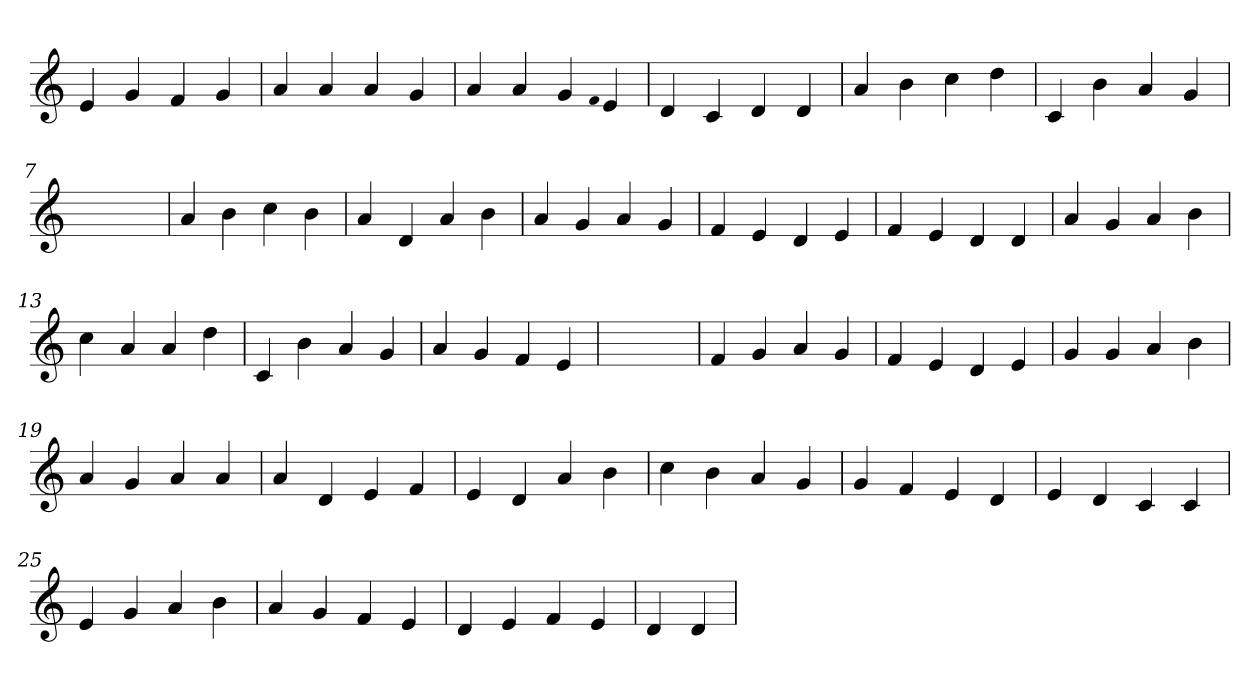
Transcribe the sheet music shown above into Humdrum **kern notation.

**kern
*part1
*staff1
*clefG2
=1
4e
4g
4f
4g
=2
4a
4a
4a
4g
=3
4a
4a
4g
qqf
4e
=4
4d
4c
4d
4d
=5
4a
4b
4cc
4dd
=6
4c
4b
4a
4g
=7
1ryy
=7
4a
4b
4cc
4b
=8
4a
4d
4a
4b
=9
4a
4g
4a
4g
=10
4f
4e
4d
4e
=11
4f
4e
4d
4d
=12
4a
4g
4a
4b
=13
4cc
4a
4a
4dd
=14
4c
4b
4a
4g
=15
4a
4g
4f
4e
=16
1ryy
=16
4f
4g
4a
4g
=17
4f
4e
4d
4e
=18
4g
4g
4a
4b
=19
4a
4g
4a
4a
=20
4a
4d
4e
4f
=21
4e
4d
4a
4b
=22
4cc
4b
4a
4g
=23
4g
4f
4e
4d
=24
4e
4d
4c
4c
=25
4e
4g
4a
4b
=26
4a
4g
4f
4e
=27
4d
4e
4f
4e
=28
4d
4d
=
*-
